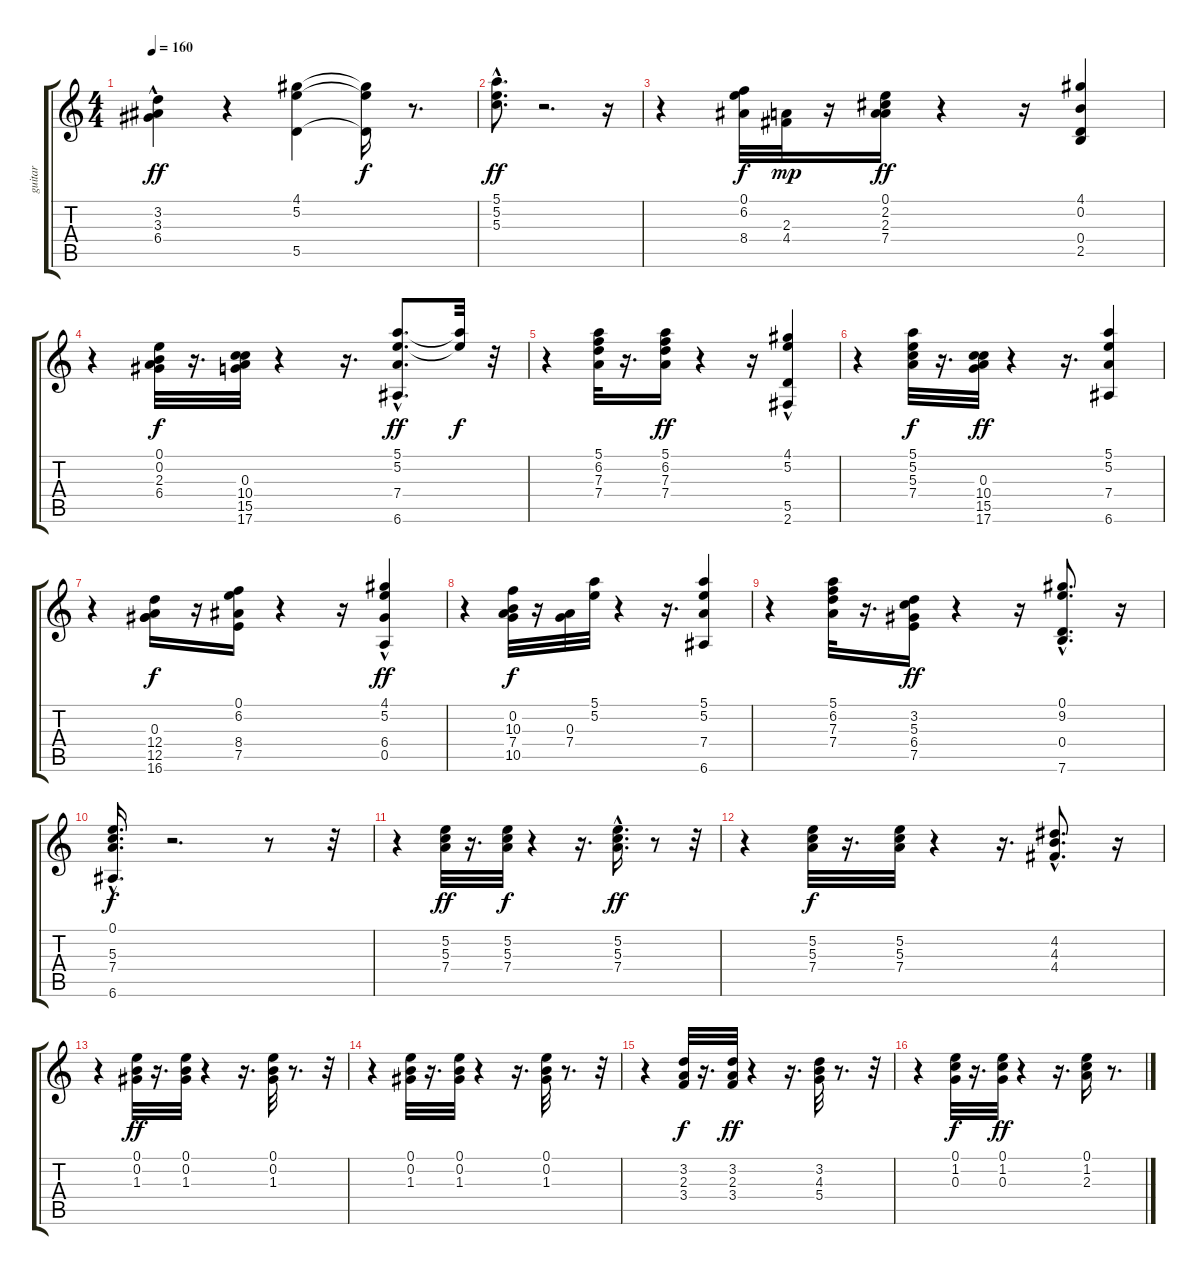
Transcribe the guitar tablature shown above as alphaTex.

\track ("guitar" "guitar") {instrument acousticguitarnylon}
\staff {score tabs}
\tuning (E4 B3 G3 D3 A2 E2) {hide}
\ts (4 4)
\tempo 160
\clef g2
\ks c
(3.2 3.3 6.4{hac}).4{dy ff} r.4 (4.1 5.2 5.5).4 (4.1{t} 5.2{t} 5.5{t}).16{dy f} r.8{d} |
(5.1{hac} 5.2{hac} 5.3{hac}).8{d dy ff} r.2{d} r.16 |
r.4 (0.1 6.2 8.4).32{dy f} (2.3 4.4).32{dy mp} r.16 (0.1 2.2 2.3 7.4).16{dy ff} r.4 r.16 (4.1 0.2 0.4 2.5).4 |
r.4 (0.1 0.2 2.3 6.4).32{dy f} r.16{d} (0.3 10.4 15.5 17.6).32 r.4 r.16{d} (5.1{hac} 5.2{hac} 7.4{hac} 6.6{hac}).8{d dy ff} (5.1{t} 5.2{t}).32{dy f} r.32 |
r.4 (5.1 6.2 7.3 7.4).32 r.16{d} (5.1 6.2 7.3 7.4).16{dy ff} r.4 r.16 (4.1 5.2 5.5{hac} 2.6{hac}).4 |
r.4 (5.1 5.2 5.3 7.4).32{dy f} r.16{d} (0.3 10.4 15.5 17.6).32{dy ff} r.4 r.16{d} (5.1 5.2 7.4 6.6).4 |
r.4 (0.3 12.4 12.5 16.6).16{dy f} r.16 (0.1 6.2 8.4 7.5).16 r.4 r.16 (4.1 5.2 6.4{hac} 0.5{hac}).4{dy ff} |
r.4 (0.2 10.3 7.4 10.5).32{dy f} r.16 (0.3 7.4).32 (5.1 5.2).32 r.4 r.16{d} (5.1 5.2 7.4 6.6).4 |
r.4 (5.1 6.2 7.3 7.4).32 r.16{d} (3.2 5.3 6.4 7.5).16{dy ff} r.4 r.16 (0.1{hac} 9.2{hac} 0.4 7.6).8{d} r.16 |
(0.1{hac} 5.3{hac} 7.4{hac} 6.6{hac}).16{d dy f} r.2{d} r.8 r.32 |
r.4 (5.2 5.3 7.4).32{dy ff} r.16{d} (5.2 5.3 7.4).32{dy f} r.4 r.16{d} (5.2{hac} 5.3{hac} 7.4{hac}).16{d dy ff} r.8 r.32 |
r.4 (5.2 5.3 7.4).32{dy f} r.16{d} (5.2 5.3 7.4).32 r.4 r.16{d} (4.2{hac} 4.3{hac} 4.4{hac}).8{d} r.16 |
r.4 (0.1 0.2 1.3).32{dy ff} r.16{d} (0.1 0.2 1.3).32 r.4 r.16{d} (0.1 0.2 1.3).32 r.8{d} r.32 |
r.4 (0.1 0.2 1.3).32 r.16{d} (0.1 0.2 1.3).32 r.4 r.16{d} (0.1 0.2 1.3).32 r.8{d} r.32 |
r.4 (3.2 2.3 3.4).32{dy f} r.16{d} (3.2 2.3 3.4).32{dy ff} r.4 r.16{d} (3.2 4.3 5.4).32 r.8{d} r.32 |
r.4 (0.1 1.2 0.3).32{dy f} r.16{d} (0.1 1.2 0.3).32{dy ff} r.4 r.16{d} (0.1 1.2 2.3).16 r.8{d}
